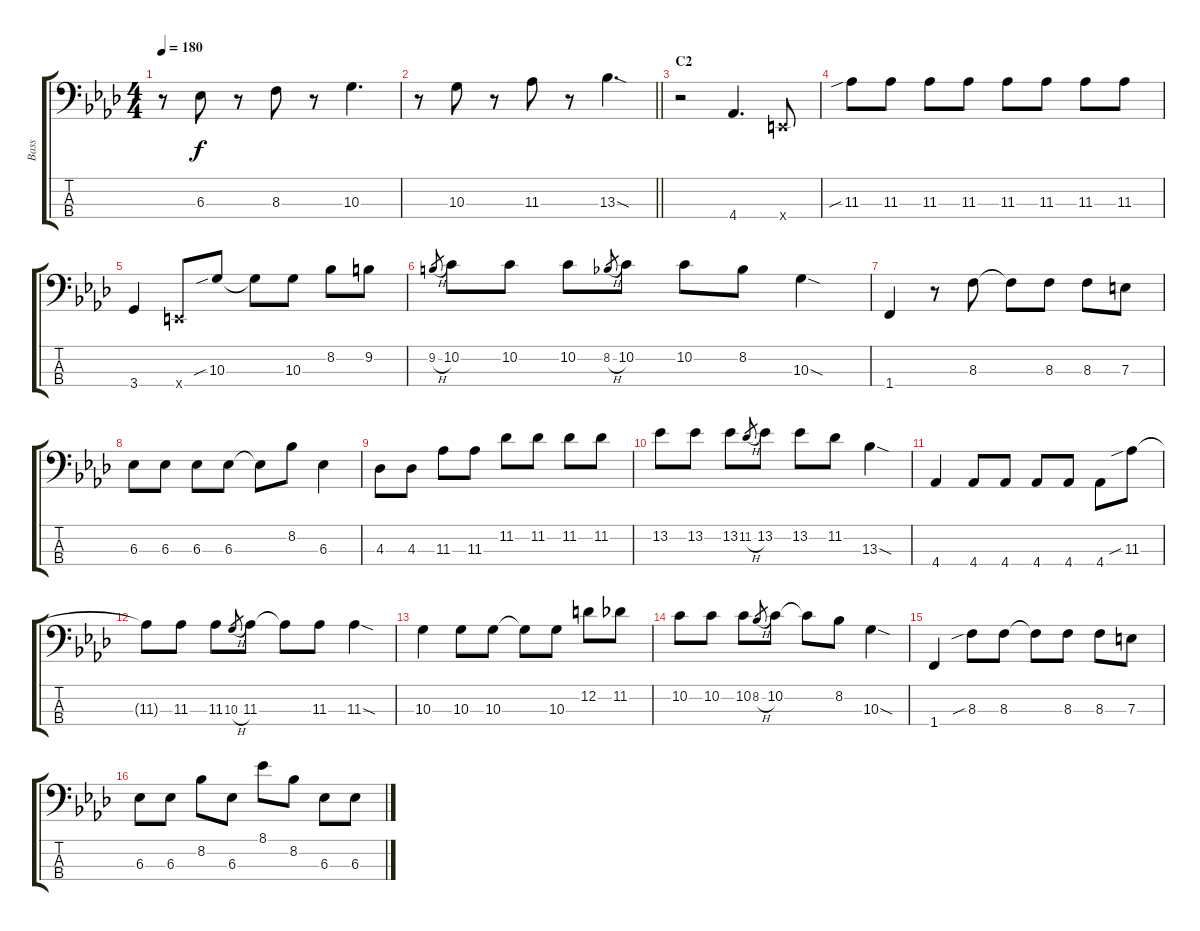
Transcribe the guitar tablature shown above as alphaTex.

\track ("Bass" "Bass") {instrument electricbassfinger}
\staff {score tabs}
\tuning (G2 D2 A1 E1) {hide}
\ts (4 4)
\tempo 180
\clef f4
\ks ab
r.8{dy f} 6.3.8 r.8 8.3.8 r.8 10.3.4{d} |
\barLineRight lightlight
r.8 10.3.8 r.8 11.3.8 r.8 13.3{sod}.4{d} |
\section ("" "C2")
r.2 4.4.4{d} 0.4{x}.8 |
11.3{sib}.8 11.3.8 11.3.8 11.3.8 11.3.8 11.3.8 11.3.8 11.3.8 |
3.4.4 0.4{x}.8 10.3{sib}.8 10.3{t}.8 10.3.8 8.2.8 9.2.8 |
9.2{h}.8{gr} 10.2.8 10.2.8 10.2.8 8.2{h}.8{gr} 10.2.8 10.2.8 8.2.8 10.3{sod}.4 |
1.4.4 r.8 8.3.8 8.3{t}.8 8.3.8 8.3.8 7.3.8 |
6.3.8 6.3.8 6.3.8 6.3.8 6.3{t}.8 8.2.8 6.3.4 |
4.3.8 4.3.8 11.3.8 11.3.8 11.2.8 11.2.8 11.2.8 11.2.8 |
13.2.8 13.2.8 13.2.8 11.2{h}.8{gr} 13.2.8 13.2.8 11.2.8 13.3{sod}.4 |
4.4.4 4.4.8 4.4.8 4.4.8 4.4.8 4.4.8 11.3{sib}.8 |
11.3{t}.8 11.3.8 11.3.8 10.3{h}.8{gr} 11.3.8 11.3{t}.8 11.3.8 11.3{sod}.4 |
10.3.4 10.3.8 10.3.8 10.3{t}.8 10.3.8 12.2.8 11.2.8 |
10.2.8 10.2.8 10.2.8 8.2{h}.8{gr} 10.2.8 10.2{t}.8 8.2.8 10.3{sod}.4 |
1.4.4 8.3{sib}.8 8.3.8 8.3{t}.8 8.3.8 8.3.8 7.3.8 |
6.3.8 6.3.8 8.2.8 6.3.8 8.1.8 8.2.8 6.3.8 6.3.8
